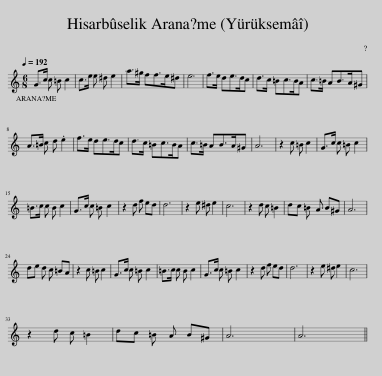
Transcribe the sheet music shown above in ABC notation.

X:1
L:1/8
Q:1/4=192
M:6/8
I:linebreak $
K:C
V:1 treble
V:1
 G>c c =B c2 | c>e e ^d e2 | a>^g ff>e^d | e6 | f>e de>dc | %5
 d>c =Bc>BA | c>=B AB>A^G |$ A>=B c d .e2 | f>e de>dc | d>c =Bc>BA | %10
 c>=B AB>A^G | A6 | z2 c =B c2 | G>c c =B c2 |$ =B>c c B c2 | %15
 G>c c =B c2 | z2 d f ed | d6 | z2 e ^d e2 | c6 | %20
 z2 d c =B2 | dc =B A B^G | A6 |$ de d c =BA | z2 c =B c2 | %25
 G>c c =B c2 | =B>c c B c2 | G>c c =B c2 | z2 d f ed | d6 | %30
 z2 e ^d e2 | c6 |$ z2 d c =B2 | dc =B A B^G | A6 | %35
 A6 || %36
